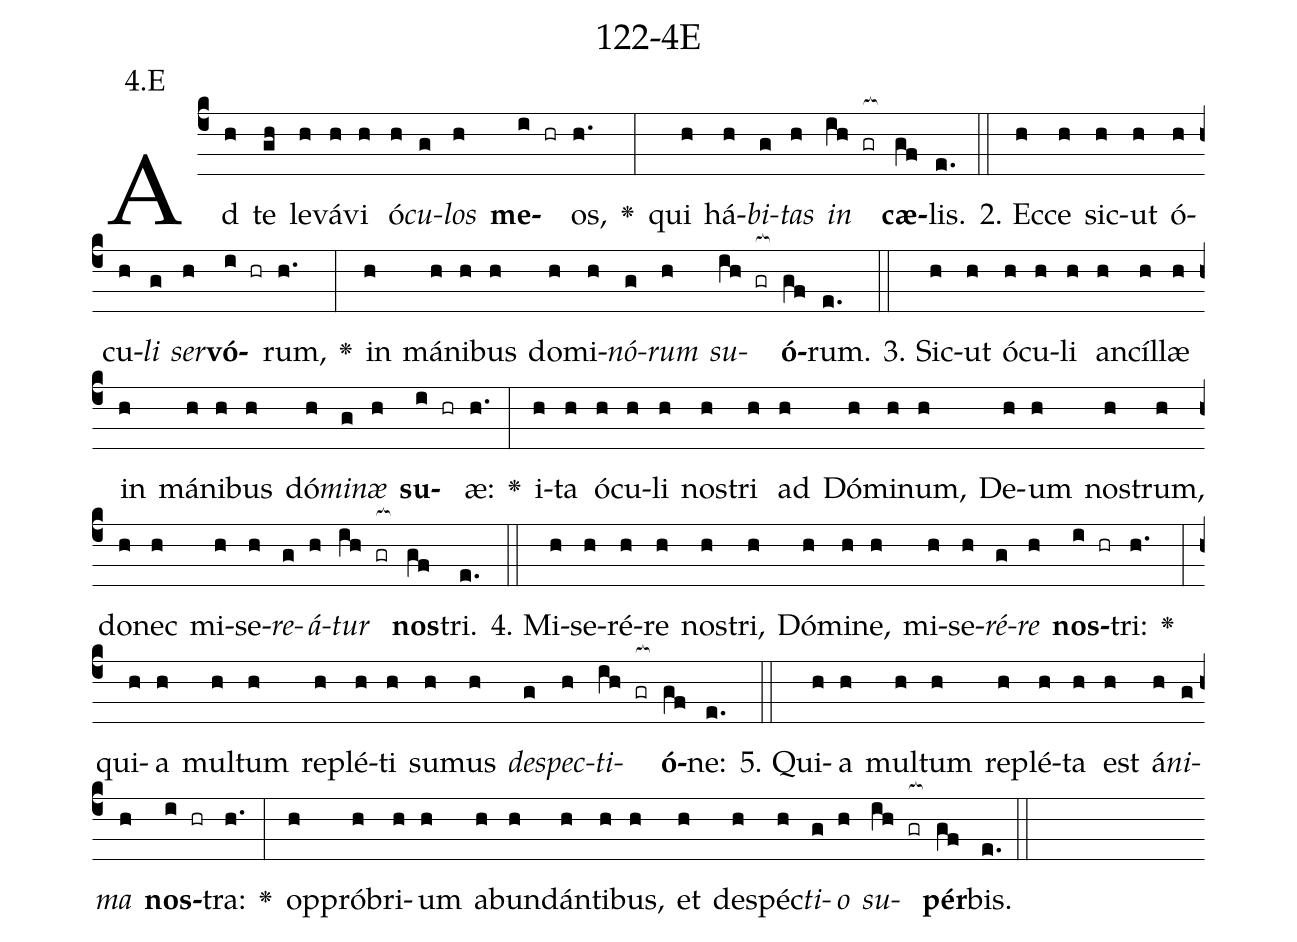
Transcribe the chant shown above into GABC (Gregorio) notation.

name: 122-4E;
annotation: 4.E;
%%
(c4)Ad(h) te(gh) le(h)vá(h)vi(h) ó(h)<i>cu</i>(g)<i>los</i>(h) <b>me</b>(i hr)os,(h.) <v>\greheightstar</v>(:) qui(h) há(h)<i>bi</i>(g)<i>tas</i>(h) <i>in</i>(ih gr[ocb:1{]) <b>cæ</b>(gf[ocb:0}])lis.(e.) (::)
2. Ec(h)ce(h) sic(h)ut(h) ó(h)cu(h)<i>li</i>(g) <i>ser</i>(h)<b>vó</b>(i hr)rum,(h.) <v>\greheightstar</v>(:) in(h) má(h)ni(h)bus(h) do(h)mi(h)<i>nó</i>(g)<i>rum</i>(h) <i>su</i>(ih gr[ocb:1{])<b>ó</b>(gf[ocb:0}])rum.(e.) (::)
3. Sic(h)ut(h) ó(h)cu(h)li(h) an(h)cíl(h)læ(h) in(h) má(h)ni(h)bus(h) dó(h)<i>mi</i>(g)<i>næ</i>(h) <b>su</b>(i hr)æ:(h.) <v>\greheightstar</v>(:) i(h)ta(h) ó(h)cu(h)li(h) nos(h)tri(h) ad(h) Dó(h)mi(h)num,(h) De(h)um(h) nos(h)trum,(h) do(h)nec(h) mi(h)se(h)<i>re</i>(g)<i>á</i>(h)<i>tur</i>(ih gr[ocb:1{]) <b>nos</b>(gf[ocb:0}])tri.(e.) (::)
4. Mi(h)se(h)ré(h)re(h) nos(h)tri,(h) Dó(h)mi(h)ne,(h) mi(h)se(h)<i>ré</i>(g)<i>re</i>(h) <b>nos</b>(i hr)tri:(h.) <v>\greheightstar</v>(:) qui(h)a(h) mul(h)tum(h) re(h)plé(h)ti(h) su(h)mus(h) <i>de</i>(g)<i>spec</i>(h)<i>ti</i>(ih gr[ocb:1{])<b>ó</b>(gf[ocb:0}])ne:(e.) (::)
5. Qui(h)a(h) mul(h)tum(h) re(h)plé(h)ta(h) est(h) á(h)<i>ni</i>(g)<i>ma</i>(h) <b>nos</b>(i hr)tra:(h.) <v>\greheightstar</v>(:) op(h)pró(h)bri(h)um(h) ab(h)un(h)dán(h)ti(h)bus,(h) et(h) de(h)spéc(h)<i>ti</i>(g)<i>o</i>(h) <i>su</i>(ih gr[ocb:1{])<b>pér</b>(gf[ocb:0}])bis.(e.) (::)
